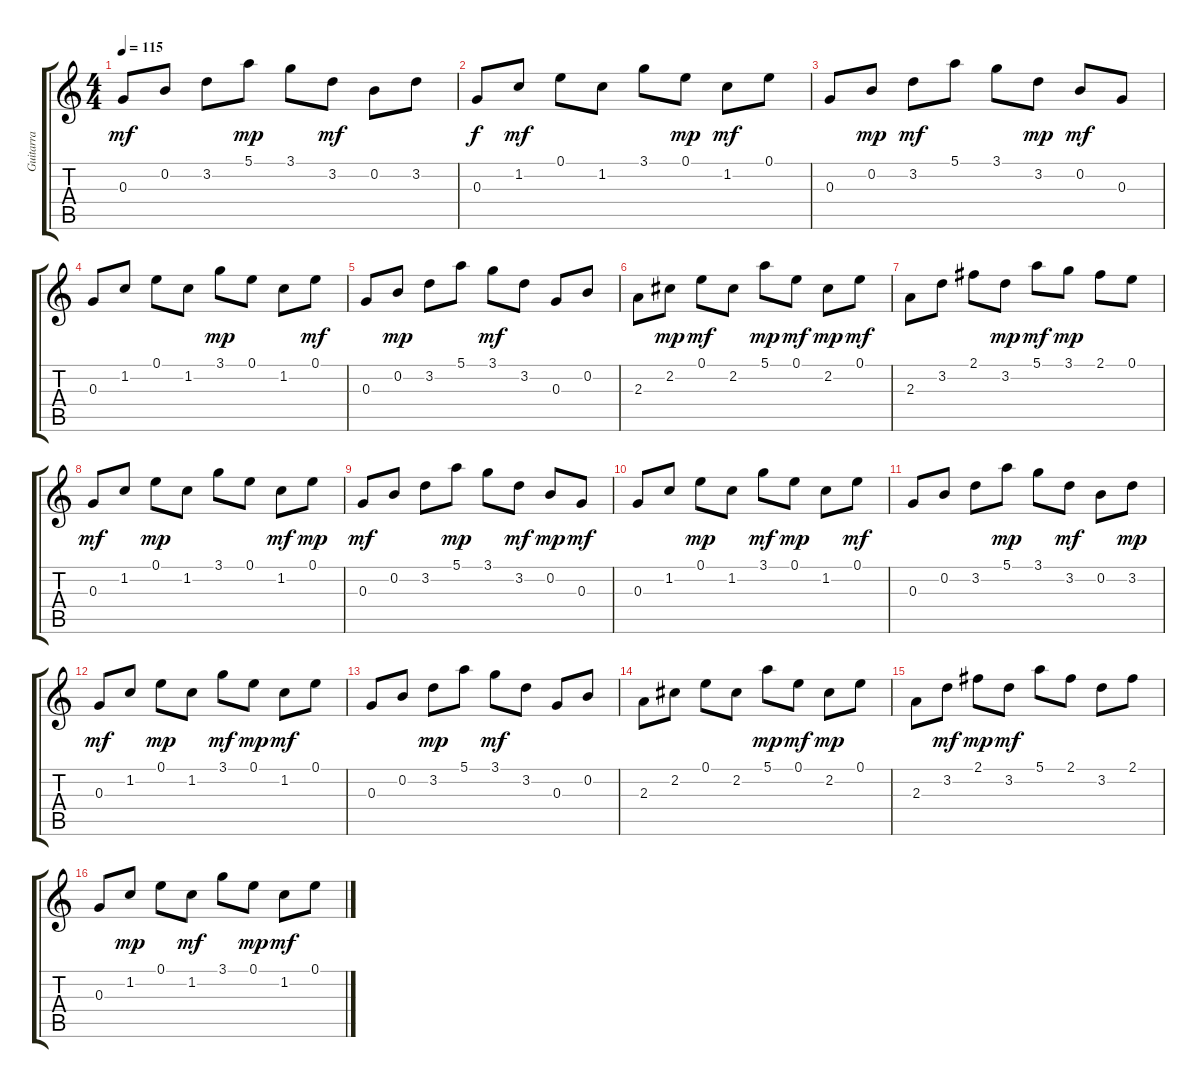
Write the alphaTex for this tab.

\track ("Guitarra" "Guitarra") {instrument acousticguitarsteel}
\staff {score tabs}
\tuning (E4 B3 G3 D3 A2 E2) {hide}
\ts (4 4)
\tempo 115
\clef g2
\ks c
0.3.8{dy mf} 0.2.8 3.2.8 5.1.8{dy mp} 3.1.8 3.2.8{dy mf} 0.2.8 3.2.8 |
0.3.8{dy f} 1.2.8{dy mf} 0.1.8 1.2.8 3.1.8 0.1.8{dy mp} 1.2.8{dy mf} 0.1.8 |
0.3.8 0.2.8{dy mp} 3.2.8{dy mf} 5.1.8 3.1.8 3.2.8{dy mp} 0.2.8{dy mf} 0.3.8 |
0.3.8 1.2.8 0.1.8 1.2.8 3.1.8{dy mp} 0.1.8 1.2.8 0.1.8{dy mf} |
0.3.8 0.2.8{dy mp} 3.2.8 5.1.8 3.1.8{dy mf} 3.2.8 0.3.8 0.2.8 |
2.3.8 2.2.8{dy mp} 0.1.8{dy mf} 2.2.8 5.1.8{dy mp} 0.1.8{dy mf} 2.2.8{dy mp} 0.1.8{dy mf} |
2.3.8 3.2.8 2.1.8 3.2.8{dy mp} 5.1.8{dy mf} 3.1.8{dy mp} 2.1.8 0.1.8 |
0.3.8{dy mf} 1.2.8 0.1.8{dy mp} 1.2.8 3.1.8 0.1.8 1.2.8{dy mf} 0.1.8{dy mp} |
0.3.8{dy mf} 0.2.8 3.2.8 5.1.8{dy mp} 3.1.8 3.2.8{dy mf} 0.2.8{dy mp} 0.3.8{dy mf} |
0.3.8 1.2.8 0.1.8{dy mp} 1.2.8 3.1.8{dy mf} 0.1.8{dy mp} 1.2.8 0.1.8{dy mf} |
0.3.8 0.2.8 3.2.8 5.1.8{dy mp} 3.1.8 3.2.8{dy mf} 0.2.8 3.2.8{dy mp} |
0.3.8{dy mf} 1.2.8 0.1.8{dy mp} 1.2.8 3.1.8{dy mf} 0.1.8{dy mp} 1.2.8{dy mf} 0.1.8 |
0.3.8 0.2.8 3.2.8{dy mp} 5.1.8 3.1.8{dy mf} 3.2.8 0.3.8 0.2.8 |
2.3.8 2.2.8 0.1.8 2.2.8 5.1.8{dy mp} 0.1.8{dy mf} 2.2.8{dy mp} 0.1.8 |
2.3.8 3.2.8{dy mf} 2.1.8{dy mp} 3.2.8{dy mf} 5.1.8 2.1.8 3.2.8 2.1.8 |
0.3.8 1.2.8{dy mp} 0.1.8 1.2.8{dy mf} 3.1.8 0.1.8{dy mp} 1.2.8{dy mf} 0.1.8
